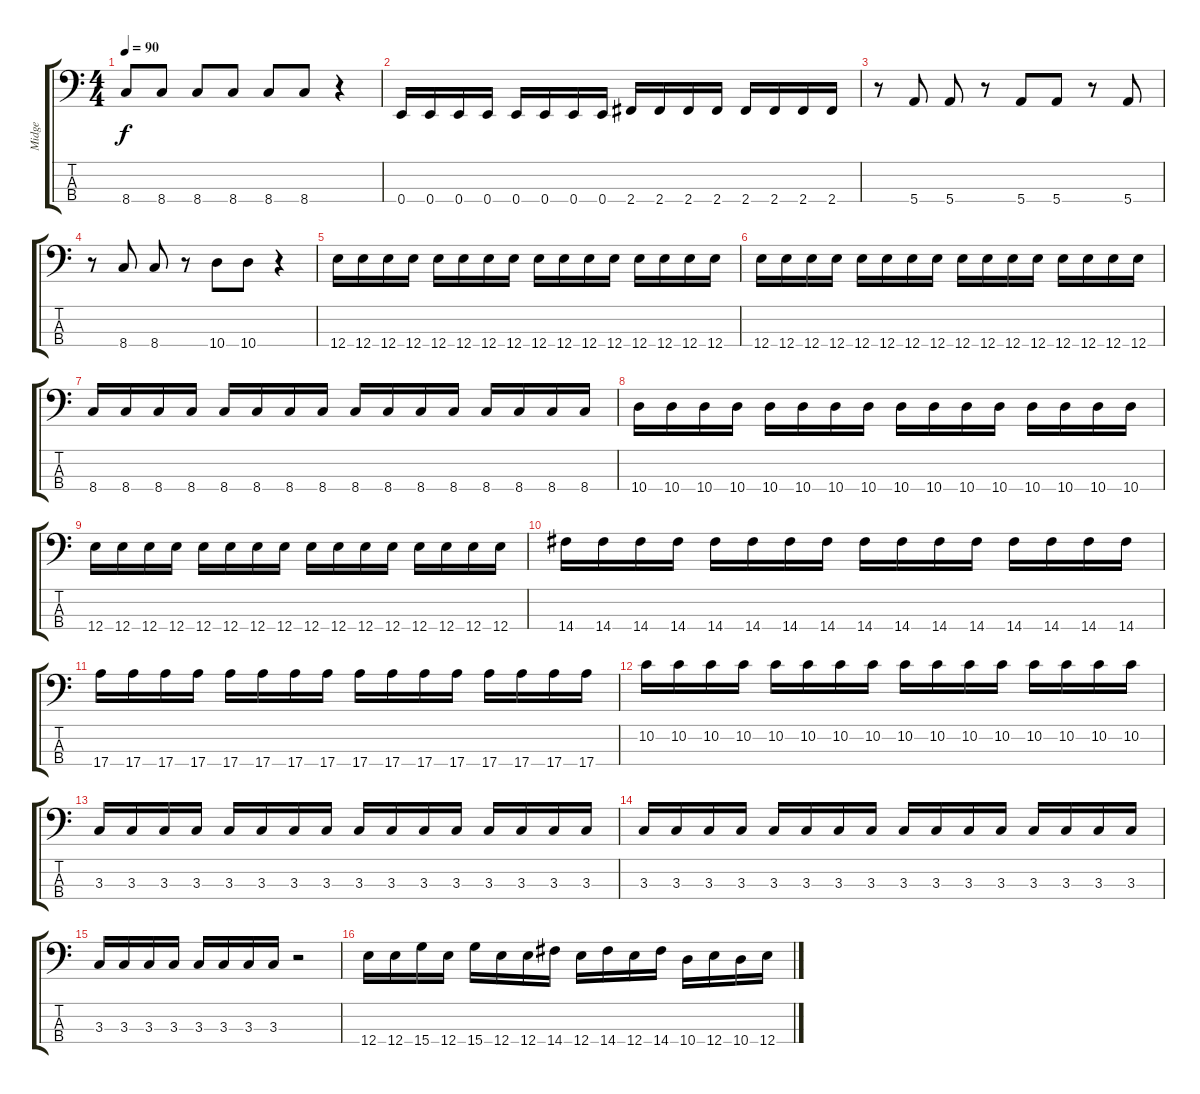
\track ("Midge" "Midge") {instrument electricbassfinger}
\staff {score tabs}
\tuning (G2 D2 A1 E1) {hide}
\ts (4 4)
\tempo 90
\clef f4
\ks c
8.4.8{dy f} 8.4.8 8.4.8 8.4.8 8.4.8 8.4.8 r.4 |
0.4.16 0.4.16 0.4.16 0.4.16 0.4.16 0.4.16 0.4.16 0.4.16 2.4.16 2.4.16 2.4.16 2.4.16 2.4.16 2.4.16 2.4.16 2.4.16 |
r.8 5.4.8 5.4.8 r.8 5.4.8 5.4.8 r.8 5.4.8 |
r.8 8.4.8 8.4.8 r.8 10.4.8 10.4.8 r.4 |
12.4.16 12.4.16 12.4.16 12.4.16 12.4.16 12.4.16 12.4.16 12.4.16 12.4.16 12.4.16 12.4.16 12.4.16 12.4.16 12.4.16 12.4.16 12.4.16 |
12.4.16 12.4.16 12.4.16 12.4.16 12.4.16 12.4.16 12.4.16 12.4.16 12.4.16 12.4.16 12.4.16 12.4.16 12.4.16 12.4.16 12.4.16 12.4.16 |
8.4.16 8.4.16 8.4.16 8.4.16 8.4.16 8.4.16 8.4.16 8.4.16 8.4.16 8.4.16 8.4.16 8.4.16 8.4.16 8.4.16 8.4.16 8.4.16 |
10.4.16 10.4.16 10.4.16 10.4.16 10.4.16 10.4.16 10.4.16 10.4.16 10.4.16 10.4.16 10.4.16 10.4.16 10.4.16 10.4.16 10.4.16 10.4.16 |
12.4.16 12.4.16 12.4.16 12.4.16 12.4.16 12.4.16 12.4.16 12.4.16 12.4.16 12.4.16 12.4.16 12.4.16 12.4.16 12.4.16 12.4.16 12.4.16 |
14.4.16 14.4.16 14.4.16 14.4.16 14.4.16 14.4.16 14.4.16 14.4.16 14.4.16 14.4.16 14.4.16 14.4.16 14.4.16 14.4.16 14.4.16 14.4.16 |
17.4.16 17.4.16 17.4.16 17.4.16 17.4.16 17.4.16 17.4.16 17.4.16 17.4.16 17.4.16 17.4.16 17.4.16 17.4.16 17.4.16 17.4.16 17.4.16 |
10.2.16 10.2.16 10.2.16 10.2.16 10.2.16 10.2.16 10.2.16 10.2.16 10.2.16 10.2.16 10.2.16 10.2.16 10.2.16 10.2.16 10.2.16 10.2.16 |
3.3.16 3.3.16 3.3.16 3.3.16 3.3.16 3.3.16 3.3.16 3.3.16 3.3.16 3.3.16 3.3.16 3.3.16 3.3.16 3.3.16 3.3.16 3.3.16 |
3.3.16 3.3.16 3.3.16 3.3.16 3.3.16 3.3.16 3.3.16 3.3.16 3.3.16 3.3.16 3.3.16 3.3.16 3.3.16 3.3.16 3.3.16 3.3.16 |
3.3.16 3.3.16 3.3.16 3.3.16 3.3.16 3.3.16 3.3.16 3.3.16 r.2 |
12.4.16 12.4.16 15.4.16 12.4.16 15.4.16 12.4.16 12.4.16 14.4.16 12.4.16 14.4.16 12.4.16 14.4.16 10.4.16 12.4.16 10.4.16 12.4.16
